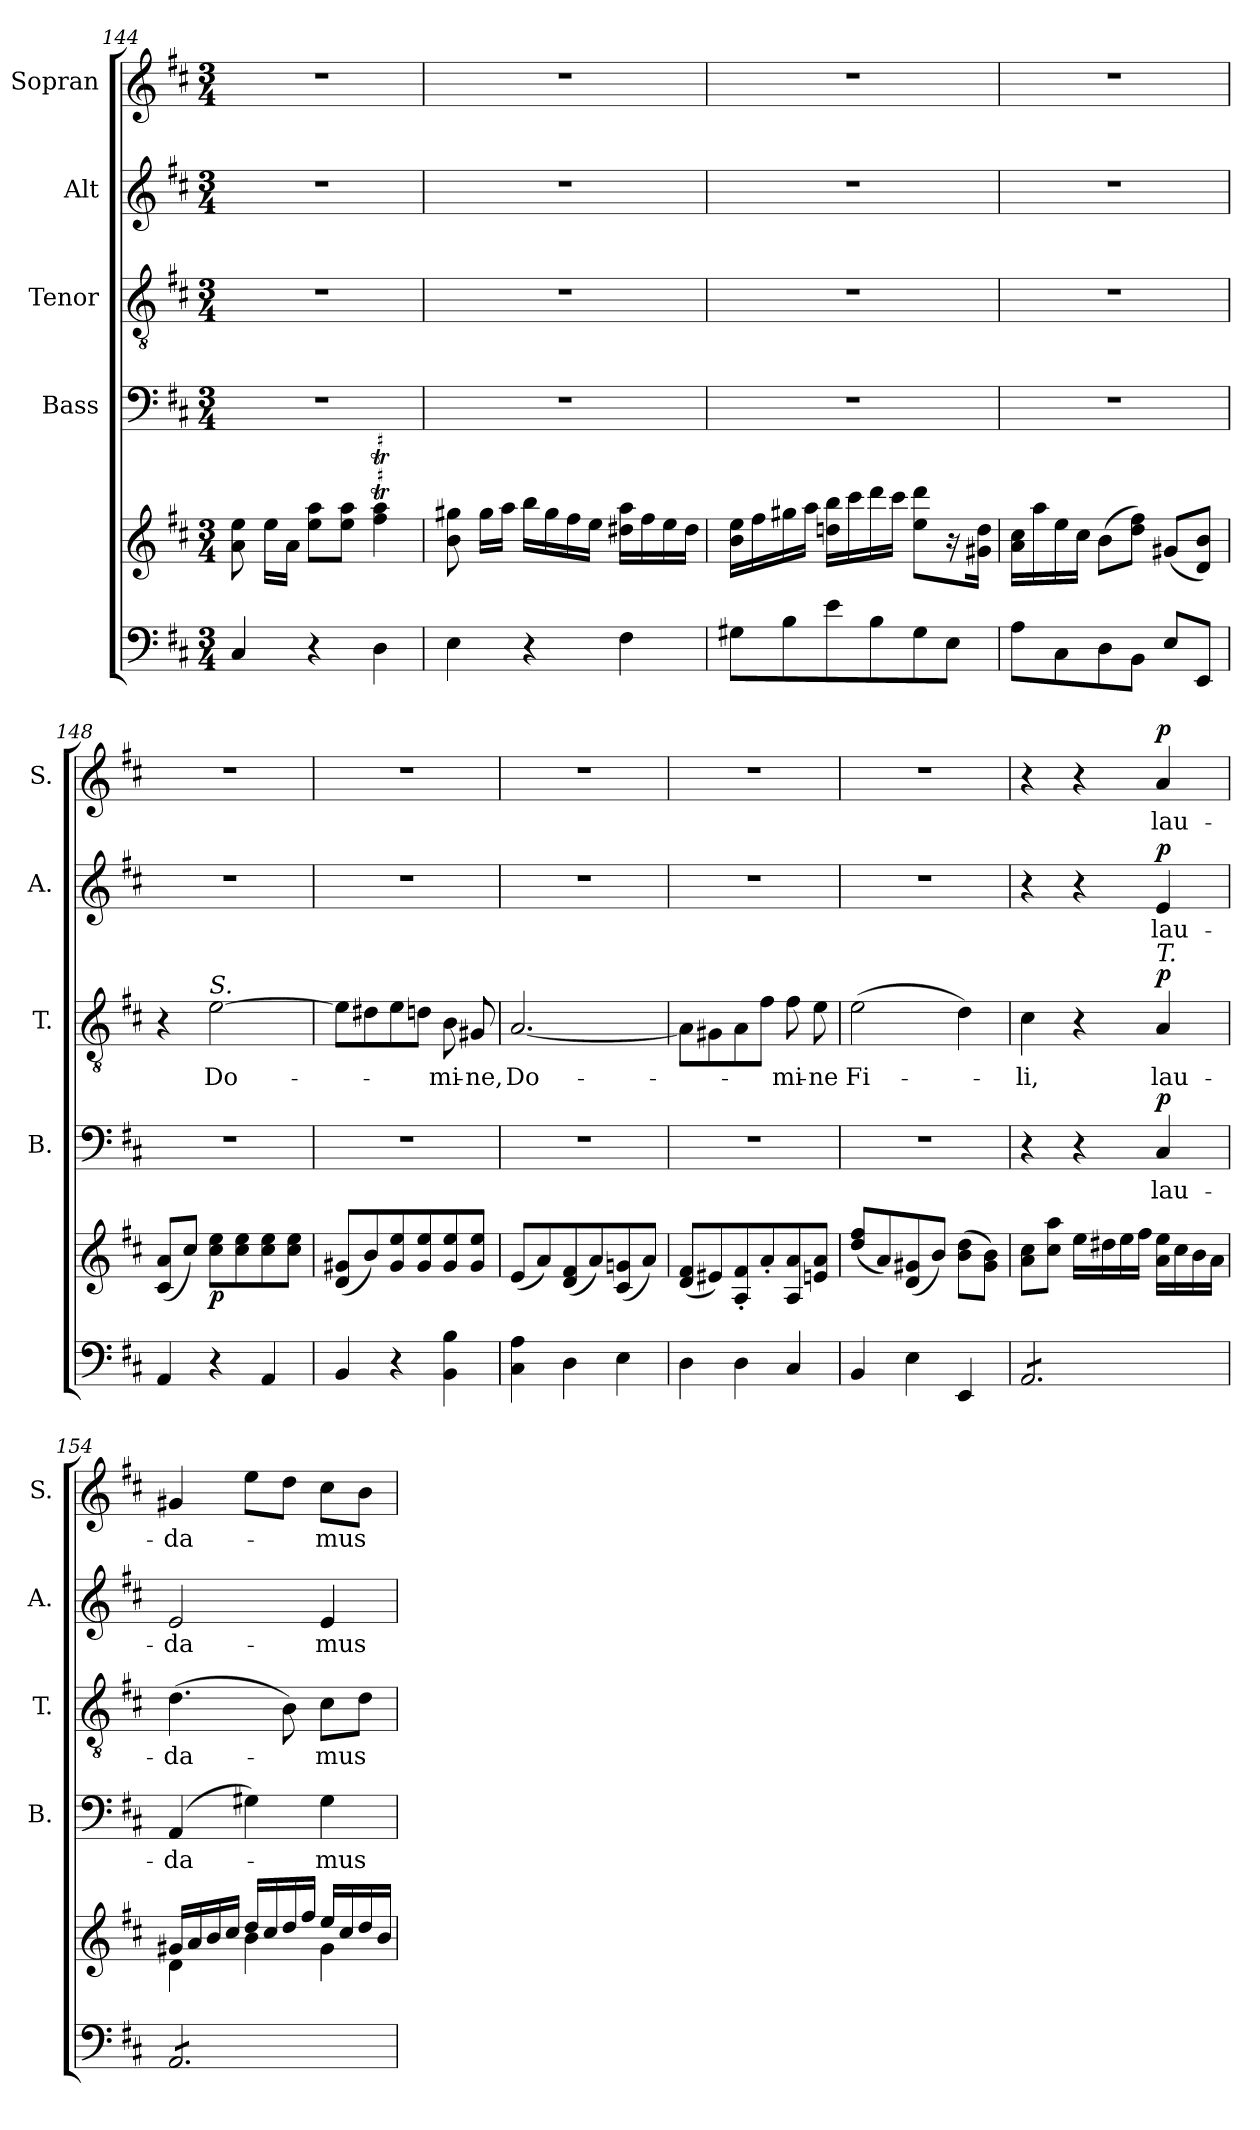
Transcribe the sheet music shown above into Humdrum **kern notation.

**kern	**kern	**dynam	**kern	**text	**dynam	**kern	**text	**dynam	**kern	**text	**dynam	**kern	**text	**dynam
*part5	*part5	*part5	*part4	*part4	*part4	*part3	*part3	*part3	*part2	*part2	*part2	*part1	*part1	*part1
*staff6	*staff5	*staff5/6	*staff4	*staff4	*staff4	*staff3	*staff3	*staff3	*staff2	*staff2	*staff2	*staff1	*staff1	*staff1
*	*	*	*I"Bass	*	*	*I"Tenor	*	*	*I"Alt	*	*	*I"Sopran	*	*
*	*	*	*I'B.	*	*	*I'T.	*	*	*I'A.	*	*	*I'S.	*	*
*clefF4	*clefG2	*	*clefF4	*	*	*clefGv2	*	*	*clefG2	*	*	*clefG2	*	*
*k[f#c#]	*k[f#c#]	*	*k[f#c#]	*	*	*k[f#c#]	*	*	*k[f#c#]	*	*	*k[f#c#]	*	*
*D:	*D:	*	*D:	*	*	*D:	*	*	*D:	*	*	*D:	*	*
*M3/4	*M3/4	*	*M3/4	*	*	*M3/4	*	*	*M3/4	*	*	*M3/4	*	*
=144	=144	=144	=144	=144	=144	=144	=144	=144	=144	=144	=144	=144	=144	=144
4C#/	8a\ 8ee\	.	2.r	.	.	2.r	.	.	2.r	.	.	2.r	.	.
.	16ee\LL	.	.	.	.	.	.	.	.	.	.	.	.	.
.	16a\JJ	.	.	.	.	.	.	.	.	.	.	.	.	.
4r	8ee\ 8aa\L	.	.	.	.	.	.	.	.	.	.	.	.	.
.	8ee\ 8aa\J	.	.	.	.	.	.	.	.	.	.	.	.	.
4D\	4ff#\T 4aa\T	.	.	.	.	.	.	.	.	.	.	.	.	.
=145	=145	=145	=145	=145	=145	=145	=145	=145	=145	=145	=145	=145	=145	=145
4E\	8b\ 8gg#X\	.	2.r	.	.	2.r	.	.	2.r	.	.	2.r	.	.
.	16gg#\LL	.	.	.	.	.	.	.	.	.	.	.	.	.
.	16aa\JJ	.	.	.	.	.	.	.	.	.	.	.	.	.
4r	16bb\LL	.	.	.	.	.	.	.	.	.	.	.	.	.
.	16gg#\	.	.	.	.	.	.	.	.	.	.	.	.	.
.	16ff#\	.	.	.	.	.	.	.	.	.	.	.	.	.
.	16ee\JJ	.	.	.	.	.	.	.	.	.	.	.	.	.
4F#\	16dd#X\ 16aa\LL	.	.	.	.	.	.	.	.	.	.	.	.	.
.	16ff#\	.	.	.	.	.	.	.	.	.	.	.	.	.
.	16ee\	.	.	.	.	.	.	.	.	.	.	.	.	.
.	16dd#\JJ	.	.	.	.	.	.	.	.	.	.	.	.	.
=146	=146	=146	=146	=146	=146	=146	=146	=146	=146	=146	=146	=146	=146	=146
8G#X\L	16b\ 16ee\LL	.	2.r	.	.	2.r	.	.	2.r	.	.	2.r	.	.
.	16ff#\	.	.	.	.	.	.	.	.	.	.	.	.	.
8B\	16gg#X\	.	.	.	.	.	.	.	.	.	.	.	.	.
.	16aa\JJ	.	.	.	.	.	.	.	.	.	.	.	.	.
8e\	16ddn\ 16bb\LL	.	.	.	.	.	.	.	.	.	.	.	.	.
.	16ccc#\	.	.	.	.	.	.	.	.	.	.	.	.	.
8B\	16ddd\	.	.	.	.	.	.	.	.	.	.	.	.	.
.	16ccc#\JJ	.	.	.	.	.	.	.	.	.	.	.	.	.
8G#\	8ee\ 8ddd\L	.	.	.	.	.	.	.	.	.	.	.	.	.
8E\J	16r	.	.	.	.	.	.	.	.	.	.	.	.	.
.	16g#X\ 16dd\Jk	.	.	.	.	.	.	.	.	.	.	.	.	.
=147	=147	=147	=147	=147	=147	=147	=147	=147	=147	=147	=147	=147	=147	=147
8A\L	16a\ 16cc#\LL	.	2.r	.	.	2.r	.	.	2.r	.	.	2.r	.	.
.	16aa\	.	.	.	.	.	.	.	.	.	.	.	.	.
8C#\	16ee\	.	.	.	.	.	.	.	.	.	.	.	.	.
.	16cc#\JJ	.	.	.	.	.	.	.	.	.	.	.	.	.
8D\	(>8b\L	.	.	.	.	.	.	.	.	.	.	.	.	.
8BB\J	8dd\ 8ff#\J)	.	.	.	.	.	.	.	.	.	.	.	.	.
8E/L	(<8g#X/L	.	.	.	.	.	.	.	.	.	.	.	.	.
8EE/J	8d/ 8b/J)	.	.	.	.	.	.	.	.	.	.	.	.	.
!!LO:LB:g=z
=148	=148	=148	=148	=148	=148	=148	=148	=148	=148	=148	=148	=148	=148	=148
4AA/	(<8c#/ 8a/L	.	2.r	.	.	4r	.	.	2.r	.	.	2.r	.	.
.	8cc#/J)	.	.	.	.	.	.	.	.	.	.	.	.	.
!	!	!	!	!	!	!LO:TX:a:i:t=S.	!	!	!	!	!	!	!	!
!	!	!LO:DY:b	!	!	!	!	!LO:LY:b	!	!	!	!	!	!	!
4r	8cc#\ 8ee\L	p	.	.	.	[2e\	Do-	.	.	.	.	.	.	.
.	8cc#\ 8ee\	.	.	.	.	.	.	.	.	.	.	.	.	.
4AA/	8cc#\ 8ee\	.	.	.	.	.	.	.	.	.	.	.	.	.
.	8cc#\ 8ee\J	.	.	.	.	.	.	.	.	.	.	.	.	.
=149	=149	=149	=149	=149	=149	=149	=149	=149	=149	=149	=149	=149	=149	=149
4BB/	(<8d/ 8g#X/L	.	2.r	.	.	8e\L]	.	.	2.r	.	.	2.r	.	.
.	8b/)	.	.	.	.	8d#X\	.	.	.	.	.	.	.	.
4r	8g#/ 8ee/	.	.	.	.	8e\	.	.	.	.	.	.	.	.
.	8g#/ 8ee/	.	.	.	.	8dn\J	.	.	.	.	.	.	.	.
!	!	!	!	!	!	!	!LO:LY:b	!	!	!	!	!	!	!
4BB\ 4B\	8g#/ 8ee/	.	.	.	.	8B\	-mi-	.	.	.	.	.	.	.
!	!	!	!	!	!	!	!LO:LY:b	!	!	!	!	!	!	!
.	8g#/ 8ee/J	.	.	.	.	8G#X/	-ne,	.	.	.	.	.	.	.
=150	=150	=150	=150	=150	=150	=150	=150	=150	=150	=150	=150	=150	=150	=150
!	!	!	!	!	!	!	!LO:LY:b	!	!	!	!	!	!	!
4C#\ 4A\	(<8e/L	.	2.r	.	.	[2.A/	Do-	.	2.r	.	.	2.r	.	.
.	8a/)	.	.	.	.	.	.	.	.	.	.	.	.	.
4D\	(<8d/ 8f#/	.	.	.	.	.	.	.	.	.	.	.	.	.
.	8a/)	.	.	.	.	.	.	.	.	.	.	.	.	.
4E\	(<8c#/ 8gn/	.	.	.	.	.	.	.	.	.	.	.	.	.
.	8a/J)	.	.	.	.	.	.	.	.	.	.	.	.	.
=151	=151	=151	=151	=151	=151	=151	=151	=151	=151	=151	=151	=151	=151	=151
4D\	(<8d/ 8f#/L	.	2.r	.	.	8A\L]	.	.	2.r	.	.	2.r	.	.
.	8e#X/)	.	.	.	.	8G#X\	.	.	.	.	.	.	.	.
4D\	8A/'< 8f#/'<	.	.	.	.	8A\	.	.	.	.	.	.	.	.
.	8a'</	.	.	.	.	8f#\J	.	.	.	.	.	.	.	.
!	!	!	!	!	!	!	!LO:LY:b	!	!	!	!	!	!	!
4C#/	8A/ 8a/	.	.	.	.	8f#\	-mi-	.	.	.	.	.	.	.
!	!	!	!	!	!	!	!LO:LY:b	!	!	!	!	!	!	!
.	8en/ 8a/J	.	.	.	.	8e\	-ne	.	.	.	.	.	.	.
=152	=152	=152	=152	=152	=152	=152	=152	=152	=152	=152	=152	=152	=152	=152
!	!	!	!	!	!	!	!LO:LY:b	!	!	!	!	!	!	!
4BB/	(<8dd/ 8ff#/L	.	2.r	.	.	(>2e\	Fi-	.	2.r	.	.	2.r	.	.
.	8a/)	.	.	.	.	.	.	.	.	.	.	.	.	.
4E\	(<8d/ 8g#X/	.	.	.	.	.	.	.	.	.	.	.	.	.
.	8b/J)	.	.	.	.	.	.	.	.	.	.	.	.	.
4EE/	(>8b\ 8dd\L	.	.	.	.	4d\)	.	.	.	.	.	.	.	.
.	8g#\ 8b\J)	.	.	.	.	.	.	.	.	.	.	.	.	.
=153	=153	=153	=153	=153	=153	=153	=153	=153	=153	=153	=153	=153	=153	=153
!	!	!	!	!	!	!	!LO:LY:b	!	!	!	!	!	!	!
*tremolo	*	*	*	*	*	*	*	*	*	*	*	*	*	*
8AA/L	8a\ 8cc#\L	.	4r	.	.	4c#\	-li,	.	4r	.	.	4r	.	.
8AA/	8cc#\ 8aa\J	.	.	.	.	.	.	.	.	.	.	.	.	.
8AA/	16ee\LL	.	4r	.	.	4r	.	.	4r	.	.	4r	.	.
.	16dd#X\	.	.	.	.	.	.	.	.	.	.	.	.	.
8AA/	16ee\	.	.	.	.	.	.	.	.	.	.	.	.	.
.	16ff#\JJ	.	.	.	.	.	.	.	.	.	.	.	.	.
!	!	!	!	!	!	!LO:TX:a:i:t=T.	!	!	!	!	!	!	!	!
!	!	!	!	!LO:LY:b	!LO:DY:a	!	!LO:LY:b	!LO:DY:a	!	!LO:LY:b	!LO:DY:a	!	!LO:LY:b	!LO:DY:a
8AA/	16a\ 16ee\LL	.	4C#/	lau-	p	4A/	lau-	p	4e/	lau-	p	4a/	lau-	p
.	16cc#\	.	.	.	.	.	.	.	.	.	.	.	.	.
8AA/J	16b\	.	.	.	.	.	.	.	.	.	.	.	.	.
.	16a\JJ	.	.	.	.	.	.	.	.	.	.	.	.	.
!!LO:PB:g=z
=154	=154	=154	=154	=154	=154	=154	=154	=154	=154	=154	=154	=154	=154	=154
*	*^	*	*	*	*	*	*	*	*	*	*	*	*	*
!	!	!	!	!	!LO:LY:b	!	!	!LO:LY:b	!	!	!LO:LY:b	!	!	!LO:LY:b	!
8AA/L	16g#X/LL	4d\	.	(4AA/	-da-	.	(>4.d\	-da-	.	2e/	-da-	.	4g#X/	-da-	.
.	16a/	.	.	.	.	.	.	.	.	.	.	.	.	.	.
8AA/	16b/	.	.	.	.	.	.	.	.	.	.	.	.	.	.
.	16cc#/JJ	.	.	.	.	.	.	.	.	.	.	.	.	.	.
8AA/	16dd/LL	4b\	.	4G#X\)	.	.	.	.	.	.	.	.	8ee\L	.	.
.	16cc#/	.	.	.	.	.	.	.	.	.	.	.	.	.	.
8AA/	16dd/	.	.	.	.	.	8B\)	.	.	.	.	.	8dd\J	.	.
.	16ff#/JJ	.	.	.	.	.	.	.	.	.	.	.	.	.	.
!	!	!	!	!	!LO:LY:b	!	!	!LO:LY:b	!	!	!LO:LY:b	!	!	!LO:LY:b	!
8AA/	16ee/LL	4g#\	.	4G#\	-mus	.	8c#\L	-mus	.	4e/	-mus	.	8cc#\L	-mus	.
.	16cc#/	.	.	.	.	.	.	.	.	.	.	.	.	.	.
8AA/J	16dd/	.	.	.	.	.	8d\J	.	.	.	.	.	8b\J	.	.
*Xtremolo	*	*	*	*	*	*	*	*	*	*	*	*	*	*	*
.	16b/JJ	.	.	.	.	.	.	.	.	.	.	.	.	.	.
*	*v	*v	*	*	*	*	*	*	*	*	*	*	*	*	*
=	=	=	=	=	=	=	=	=	=	=	=	=	=	=
*-	*-	*-	*-	*-	*-	*-	*-	*-	*-	*-	*-	*-	*-	*-
